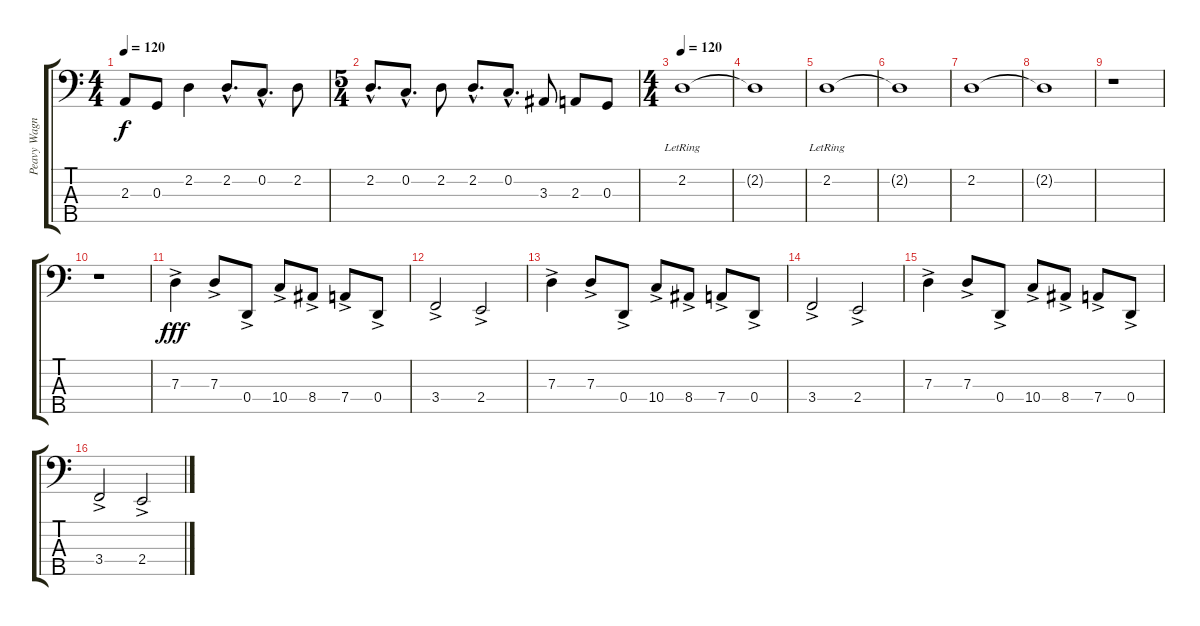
\track ("Peavy Wagner" "Peavy Wagn") {instrument electricbassfinger}
\staff {score tabs}
\tuning (F2 C2 G1 D1 A0) {hide}
\ts (4 4)
\tempo 120
\clef f4
\ks c
2.3.8{dy f} 0.3.8 2.2.4 2.2{hac}.8{d} 0.2{hac}.8{d} 2.2.8 |
\ts (5 4)
2.2{hac}.8{d} 0.2{hac}.8{d} 2.2.8 2.2{hac}.8{d} 0.2{hac}.8{d} 3.3.8 2.3.8 0.3.8 |
\ts (4 4)
\tempo 63
\tempo 120
2.2{lr}.1 |
2.2{t}.1 |
2.2{lr}.1 |
2.2{t}.1 |
2.2.1 |
2.2{t}.1 |
r.1 |
r.1 |
7.3{ac}.4{dy fff} 7.3{ac}.8 0.4{ac}.8 10.4{ac}.8 8.4{ac}.8 7.4{ac}.8 0.4{ac}.8 |
3.4{ac}.2 2.4{ac}.2 |
7.3{ac}.4 7.3{ac}.8 0.4{ac}.8 10.4{ac}.8 8.4{ac}.8 7.4{ac}.8 0.4{ac}.8 |
3.4{ac}.2 2.4{ac}.2 |
7.3{ac}.4 7.3{ac}.8 0.4{ac}.8 10.4{ac}.8 8.4{ac}.8 7.4{ac}.8 0.4{ac}.8 |
3.4{ac}.2 2.4{ac}.2
